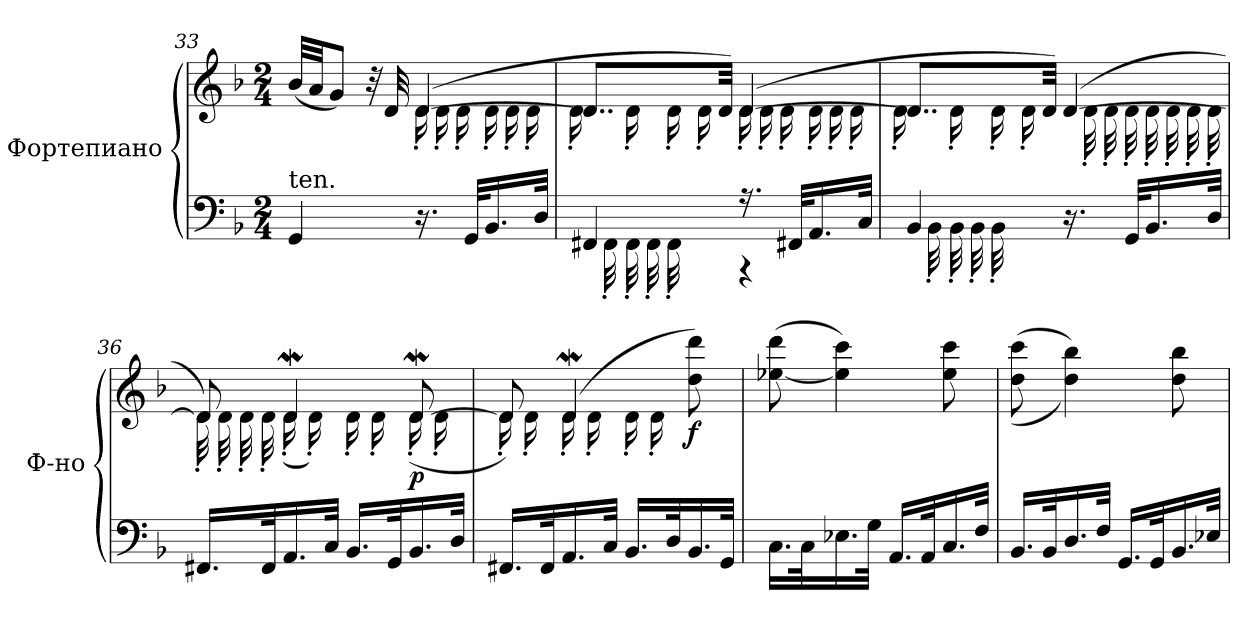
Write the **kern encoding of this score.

**kern	**kern	**dynam
*part1	*part1	*part1
*staff2	*staff1	*staff1/2
*I"Фортепиано	*	*
*I'Ф-но	*	*
*clefF4	*clefG2	*
*k[b-]	*k[b-]	*
*M2/4	*M2/4	*
=33	=33	=33
*	*^	*
!LO:TX:a:t=ten.	!	!	!
4GG/	(<32b-/LLL	4ryy	.
.	32a/JJ	.	.
.	8g/J)	.	.
.	32r	.	.
.	32d/	.	.
*	*	*Xtuplet	*
16.r	(>[4d/	24d'>	.
.	.	24d'>!	.
.	.	24d'>!	.
32GG/KLL	.	.	.
16.BB-/	.	24d'>!	.
.	.	24d'>!	.
.	.	24d'>!	.
32D/JJk	.	.	.
=34	=34	=34	=34
*^	*	*	*
4FF#X/	32ryy	8..d/L]	16d'>!	.
.	32FF#'!	.	.	.
.	32FF#'!	.	16d'>!	.
.	32FF#'!	.	.	.
.	32FF#'!	.	16d'>!	.
.	16.ryy	.	.	.
.	.	.	16d'>!	.
.	.	32d/Jkk)	.	.
16.r	4r	(>[4d/	24d'>	.
.	.	.	24d'>!	.
.	.	.	24d'>!	.
32FF#X/KLL	.	.	.	.
16.AA/	.	.	24d'>!	.
.	.	.	24d'>!	.
.	.	.	24d'>!	.
32C/JJk	.	.	.	.
!!LO:PB:g=z	!!
=35	=35	=35	=35	=35
4BB-/	32ryy	8..d/L]	16d'>!	.
.	32BB-'	.	.	.
.	32BB-'	.	16d'>!	.
.	32BB-'	.	.	.
.	32BB-'	.	16d'>!	.
.	4ryy	.	.	.
.	.	.	16d'>!	.
.	.	32d/Jkk)	.	.
16.r	.	(>[4d/	32ryy	.
.	.	.	32d'>!	.
.	.	.	32d'>!	.
32GG/KLL	.	.	32d'>!	.
16.BB-/	.	.	32d'>!	.
.	16.ryy	.	32d'>!	.
.	.	.	32d'>!	.
32D/JJk	.	.	32d'>!	.
*v	*v	*	*	*
=36	=36	=36	=36
16.FF#X/LL	8d/])	32d'>!	.
.	.	32d'>!	.
.	.	32d'>!	.
32FF#/K	.	32d'>!	.
16.AA/	4dW/	(>16d'>!	.
.	.	16d'>!)	.
32C/JJk	.	.	.
16.BB-/LL	.	16d'>!	.
.	.	16d'>!	.
32GG/K	.	.	.
!	!	!	!LO:DY:b
16.BB-/	[8dW/	(>16d'>!	p
.	.	16d'>!	.
32D/JJk	.	.	.
=37	=37	=37	=37
16.FF#X/LL	8d/])	16d'>!	.
.	.	16d'>!	.
32FF#/K	.	.	.
16.AA/	(>4dW/	16d'>!	.
.	.	16d'>!	.
32C/JJk	.	.	.
16.BB-/LL	.	16d'>!	.
.	.	16d'>!	.
32D/K	.	.	.
!	!	!	!LO:DY:b
16.BB-/	8dd\ 8ddd\)	8ryy	f
32GG/JJk	.	.	.
*	*v	*v	*
=38	=38	=38
16.C\LL	(>[8ee-X\ 8ddd\	.
32C\K	.	.
16.E-X\	4ee-\] 4ccc\)	.
32G\JJk	.	.
16.AA/LL	.	.
32AA/K	.	.
16.C/	8ee-\ 8ccc\	.
32F/JJk	.	.
!!LO:LB:g=z
=39	=39	=39
16.BB-/LL	(<(>8dd\ 8ccc\	.
32BB-/K	.	.
16.D/	4dd\ 4bb-\))	.
32F/JJk	.	.
16.GG/LL	.	.
32GG/K	.	.
16.BB-/	8dd\ 8bb-\	.
32E-X/JJk	.	.
=	=	=
*-	*-	*-
